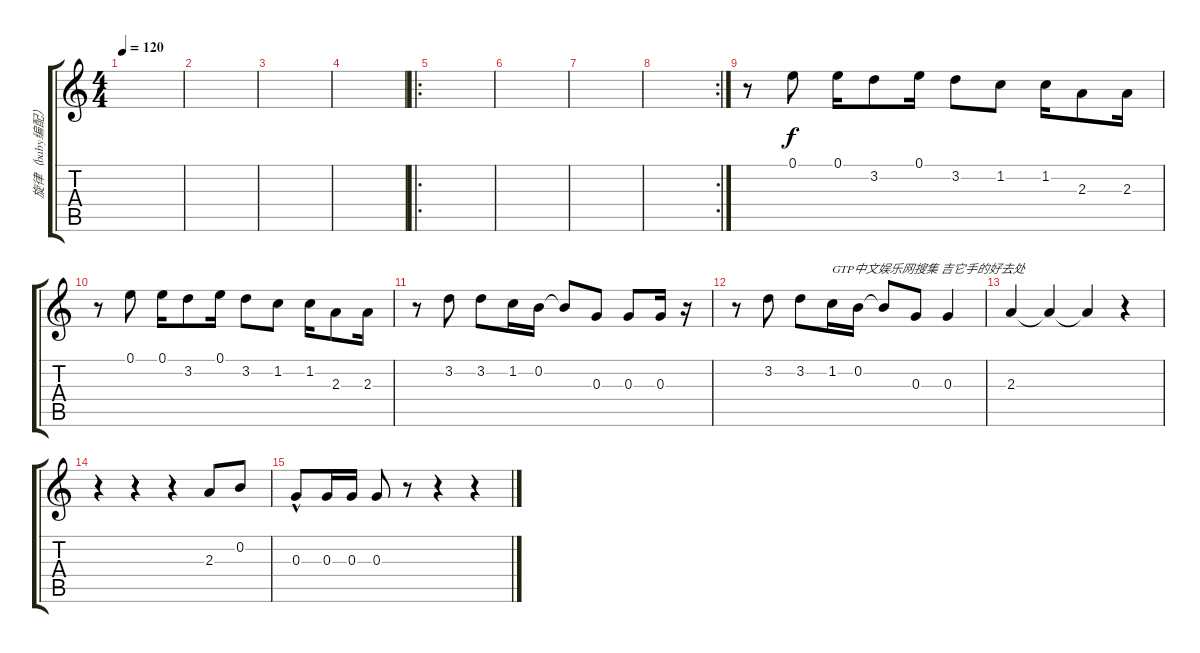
\track ("旋律（baby编配）" "旋律（baby编配）") {instrument electricguitarjazz}
\staff {score tabs}
\tuning (E4 B3 G3 D3 A2 E2) {hide}
\ts (4 4)
\tempo 120
\clef g2
\ks c
|
|
|
|
\ro
|
|
|
\rc 2
|
r.8 0.1.8 0.1.16 3.2.8 0.1.16 3.2.8 1.2.8 1.2.16 2.3.8 2.3.16 |
r.8 0.1.8 0.1.16 3.2.8 0.1.16 3.2.8 1.2.8 1.2.16 2.3.8 2.3.16 |
r.8 3.2.8 3.2.8 1.2.16 0.2.16 0.2{t}.8 0.3.8 0.3.8 0.3.16 r.16 |
r.8 3.2.8 3.2.8 1.2.16{txt "GTP中文娱乐网搜集 吉它手的好去处"} 0.2.16 0.2{t}.8 0.3.8 0.3.4 |
2.3.4 2.3{t}.4 2.3{t}.4 r.4 |
r.4 r.4 r.4 2.3.8 0.2.8 |
0.3{hac}.8 0.3.16 0.3.16 0.3.8 r.8 r.4 r.4
